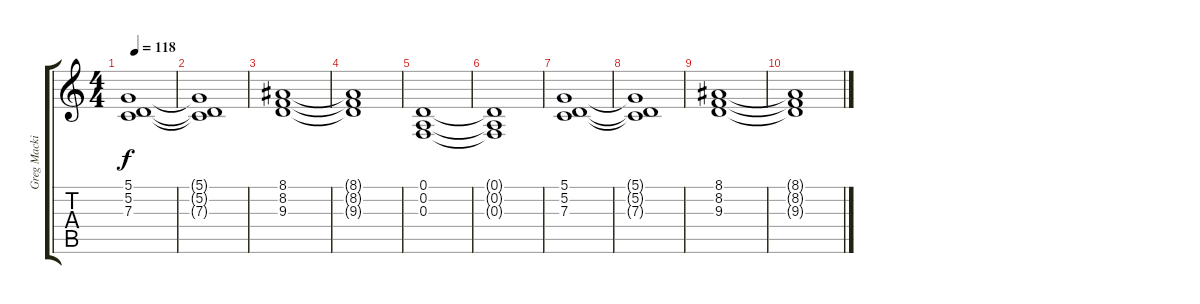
\track ("Greg Mackintosh" "Greg Macki") {instrument stringensemble1}
\staff {score tabs}
\tuning (D4 A3 F3 C3 G2 D2) {hide}
\ts (4 4)
\tempo 118
\clef g2
\ks c
(5.1 5.2 7.3).1{dy f} |
(5.1{t} 5.2{t} 7.3{t}).1 |
(8.1 8.2 9.3).1 |
(8.1{t} 8.2{t} 9.3{t}).1 |
(0.1 0.2 0.3).1 |
(0.1{t} 0.2{t} 0.3{t}).1 |
(5.1 5.2 7.3).1 |
(5.1{t} 5.2{t} 7.3{t}).1 |
(8.1 8.2 9.3).1 |
(8.1{t} 8.2{t} 9.3{t}).1
